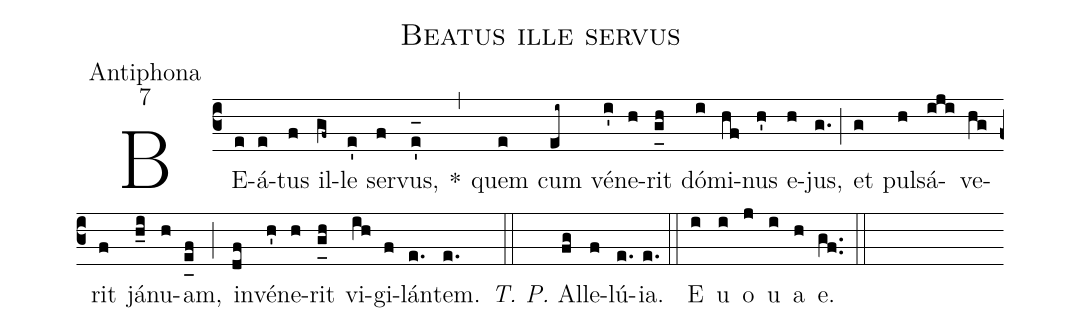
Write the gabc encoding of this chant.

name:Beatus ille servus;
office-part:Antiphona;
mode:7;
%%
(c3) BE(e)á(e)tus(f) il(gf~)le(e') ser(f)vus,(e'_[oh:h]) *(,) quem(e) cum(ei~) vé(i')ne(h)rit(g_[uh:l]h) dó(i)mi(hf)nus(h') e(h)jus,(g.) (;) et(g) pul(h)sá(iji)ve(hg)rit(f) já(h_i)nu(h)am,(e_[uh:l]f) (;) in(df)vé(h')ne(h)rit(g_[uh:l]h) vi(ih)gi(f)lán(e.)tem.(e.) (::) <i>T. P.</i> Al(fg)le(f)lú(e.){ia}.(e.) (::) <eu>E(i) u(i) o(j) u(i) a(h) e.</eu>(gf..) (::)
